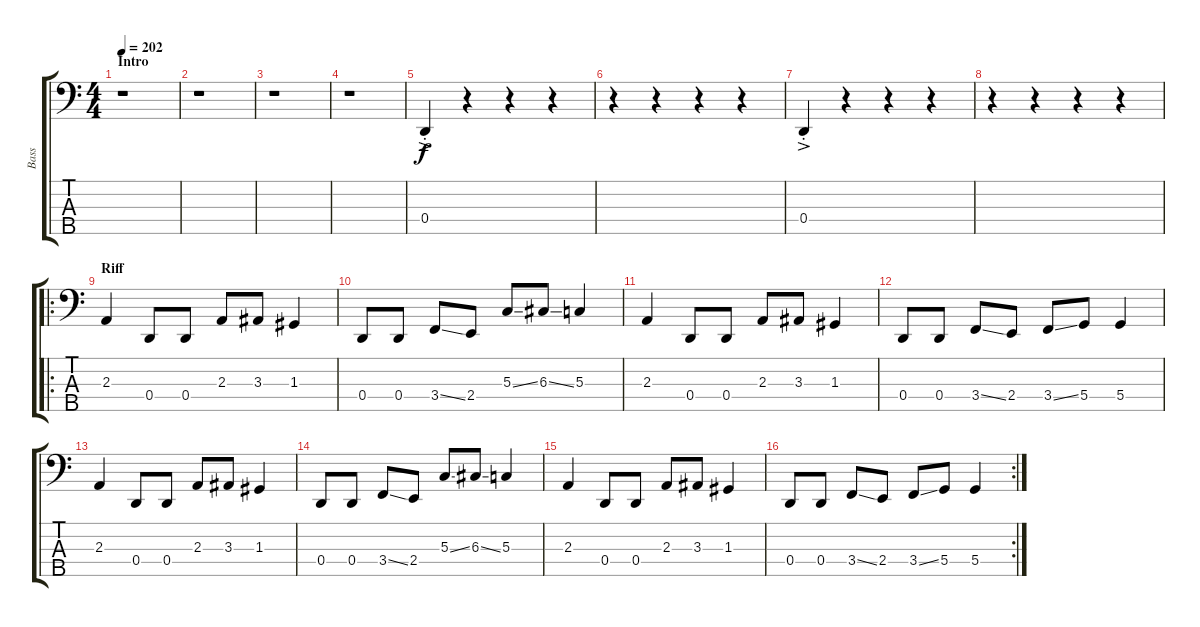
\track ("Bass" "Bass") {instrument electricbassfinger}
\staff {score tabs}
\tuning (F2 C2 G1 D1 A0) {hide}
\ts (4 4)
\section ("" "Intro")
\tempo 202
\clef f4
\ks c
r.1{dy f instrument electricbassfinger} |
r.1 |
r.1 |
r.1 |
0.4{ac st}.4 r.4 r.4 r.4 |
r.4 r.4 r.4 r.4 |
0.4{ac st}.4 r.4 r.4 r.4 |
r.4 r.4 r.4 r.4 |
\ro
\section ("" "Riff")
2.3.4 0.4.8 0.4.8 2.3.8 3.3.8 1.3.4 |
0.4.8 0.4.8 3.4{ss}.8 2.4.8 5.3{ss}.8 6.3{ss}.8 5.3.4 |
2.3.4 0.4.8 0.4.8 2.3.8 3.3.8 1.3.4 |
0.4.8 0.4.8 3.4{ss}.8 2.4.8 3.4{ss}.8 5.4.8 5.4.4 |
2.3.4 0.4.8 0.4.8 2.3.8 3.3.8 1.3.4 |
0.4.8 0.4.8 3.4{ss}.8 2.4.8 5.3{ss}.8 6.3{ss}.8 5.3.4 |
2.3.4 0.4.8 0.4.8 2.3.8 3.3.8 1.3.4 |
\rc 2
0.4.8 0.4.8 3.4{ss}.8 2.4.8 3.4{ss}.8 5.4.8 5.4.4
